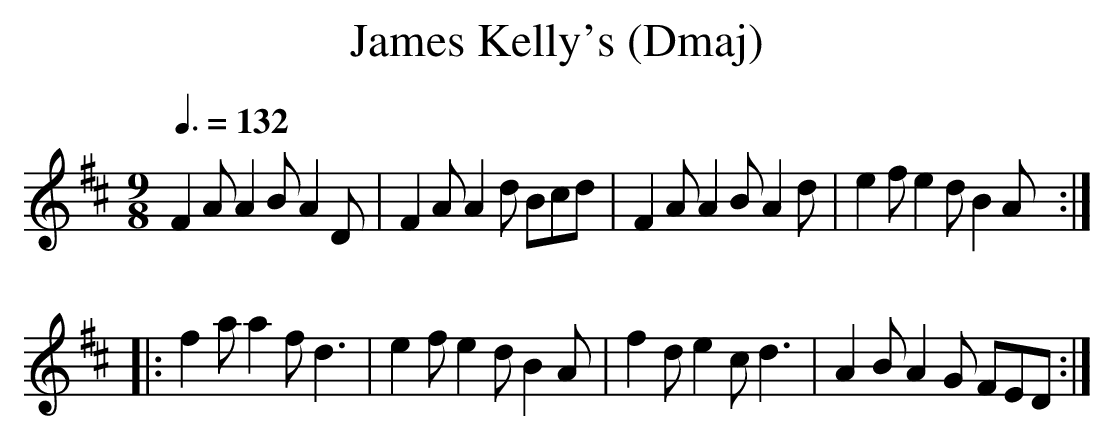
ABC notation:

X:1
T:James Kelly's (Dmaj)
Q:3/8=132
M:9/8
L:1/8
K:Dmaj
F2A A2B A2D|F2A A2d Bcd|F2A A2B A2d|e2f e2d B2A:|
|:f2a a2f d3|e2f e2d B2A|f2d e2c d3|A2B A2G FED:|
